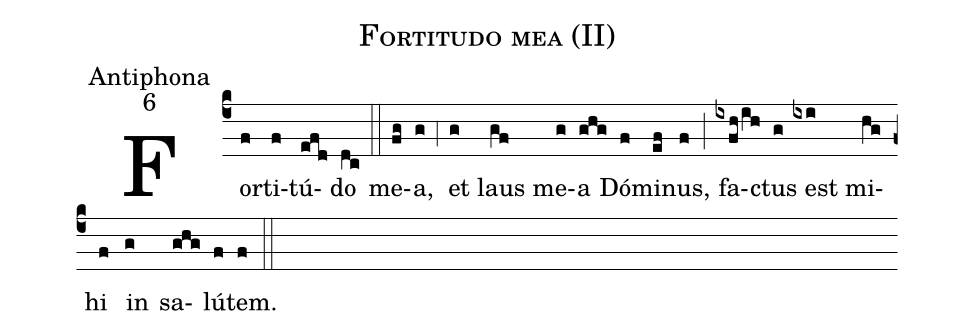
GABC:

name:Fortitudo mea (II);
office-part:Antiphona;
mode:6;
%%
(c4) For(f)ti(f)tú(efd)do(dc) (::)
me(fg)a,(g) (,4) et(g) laus(gf) me(g)a(ghg) Dó(f)mi(ef)nus,(f) (;) fa(ixfh/ih)ctus(g) est(ixi) mi(hg)hi(f) in(g) sa(ghg)lú(f)tem.(f) (::)
